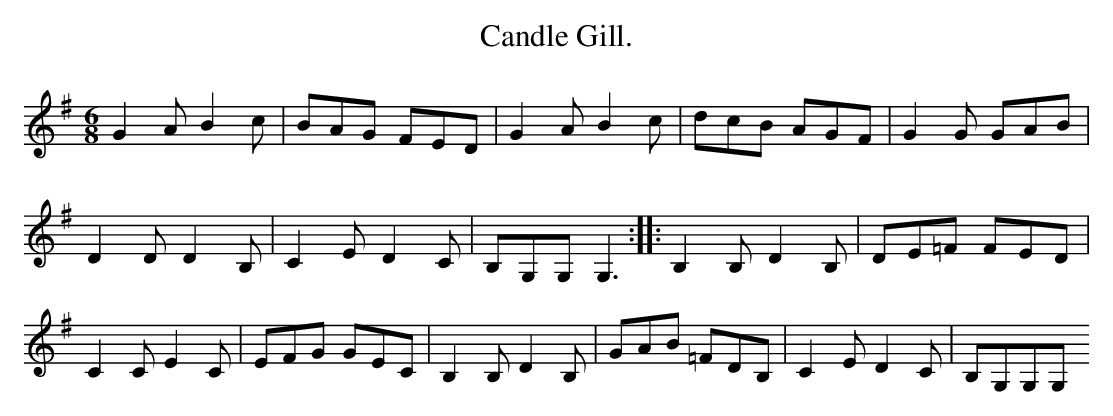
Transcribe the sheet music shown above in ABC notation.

X:1
T:Candle Gill.
M:6/8
L:1/8
K:G
G2AB2c|BAG FED|G2AB2c|dcB AGF|G2G GAB|!D2DD2B,|C2ED2C|B,G,G,G,3:|
|:B,2B,D2B,|DE=F FED|!C2CE2C|EFG GEC|B,2B,D2B,|GAB
=FDB,|C2ED2C|B,G,G,G,
3:|]
